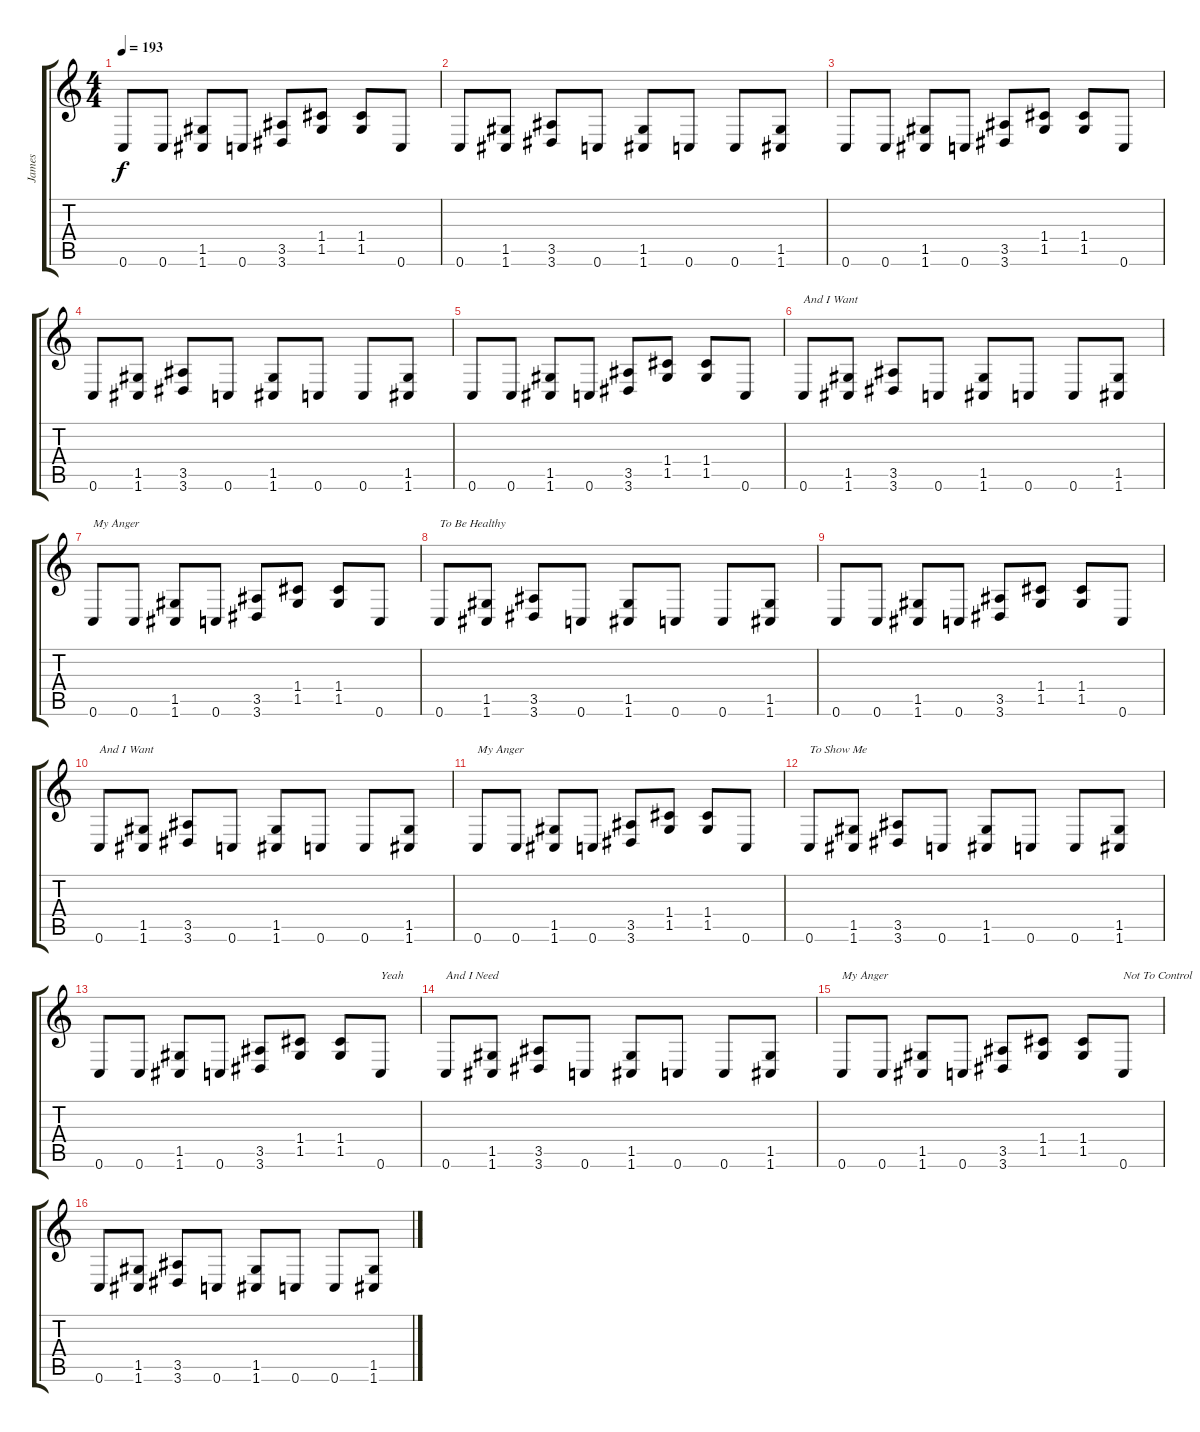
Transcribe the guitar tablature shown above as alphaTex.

\track ("James" "James") {instrument distortionguitar}
\staff {score tabs}
\tuning (D4 A3 F3 C3 G2 C2) {hide}
\ts (4 4)
\tempo 193
\clef g2
\ks c
0.6.8{dy f} 0.6.8 (1.5 1.6).8 0.6.8 (3.5 3.6).8 (1.4 1.5).8 (1.4 1.5).8 0.6.8 |
0.6.8{instrument distortionguitar} (1.5 1.6).8 (3.5 3.6).8 0.6.8 (1.5 1.6).8 0.6.8 0.6.8 (1.5 1.6).8 |
0.6.8 0.6.8 (1.5 1.6).8 0.6.8 (3.5 3.6).8 (1.4 1.5).8 (1.4 1.5).8 0.6.8 |
0.6.8{instrument distortionguitar} (1.5 1.6).8 (3.5 3.6).8 0.6.8 (1.5 1.6).8 0.6.8 0.6.8 (1.5 1.6).8 |
0.6.8 0.6.8 (1.5 1.6).8 0.6.8 (3.5 3.6).8 (1.4 1.5).8 (1.4 1.5).8 0.6.8 |
0.6.8{txt "And I Want " instrument distortionguitar} (1.5 1.6).8 (3.5 3.6).8 0.6.8 (1.5 1.6).8 0.6.8 0.6.8 (1.5 1.6).8 |
0.6.8{txt "My Anger"} 0.6.8 (1.5 1.6).8 0.6.8 (3.5 3.6).8 (1.4 1.5).8 (1.4 1.5).8 0.6.8 |
0.6.8{txt "To Be Healthy" instrument distortionguitar} (1.5 1.6).8 (3.5 3.6).8 0.6.8 (1.5 1.6).8 0.6.8 0.6.8 (1.5 1.6).8 |
0.6.8 0.6.8 (1.5 1.6).8 0.6.8 (3.5 3.6).8 (1.4 1.5).8 (1.4 1.5).8 0.6.8 |
0.6.8{txt "And I Want " instrument distortionguitar} (1.5 1.6).8 (3.5 3.6).8 0.6.8 (1.5 1.6).8 0.6.8 0.6.8 (1.5 1.6).8 |
0.6.8{txt "My Anger"} 0.6.8 (1.5 1.6).8 0.6.8 (3.5 3.6).8 (1.4 1.5).8 (1.4 1.5).8 0.6.8 |
0.6.8{txt "To Show Me" instrument distortionguitar} (1.5 1.6).8 (3.5 3.6).8 0.6.8 (1.5 1.6).8 0.6.8 0.6.8 (1.5 1.6).8 |
0.6.8 0.6.8 (1.5 1.6).8 0.6.8 (3.5 3.6).8 (1.4 1.5).8 (1.4 1.5).8 0.6.8{txt "Yeah"} |
0.6.8{txt "And I Need" instrument distortionguitar} (1.5 1.6).8 (3.5 3.6).8 0.6.8 (1.5 1.6).8 0.6.8 0.6.8 (1.5 1.6).8 |
0.6.8{txt "My Anger"} 0.6.8 (1.5 1.6).8 0.6.8 (3.5 3.6).8 (1.4 1.5).8 (1.4 1.5).8 0.6.8{txt "Not To Control"} |
0.6.8{instrument distortionguitar} (1.5 1.6).8 (3.5 3.6).8 0.6.8 (1.5 1.6).8 0.6.8 0.6.8 (1.5 1.6).8
